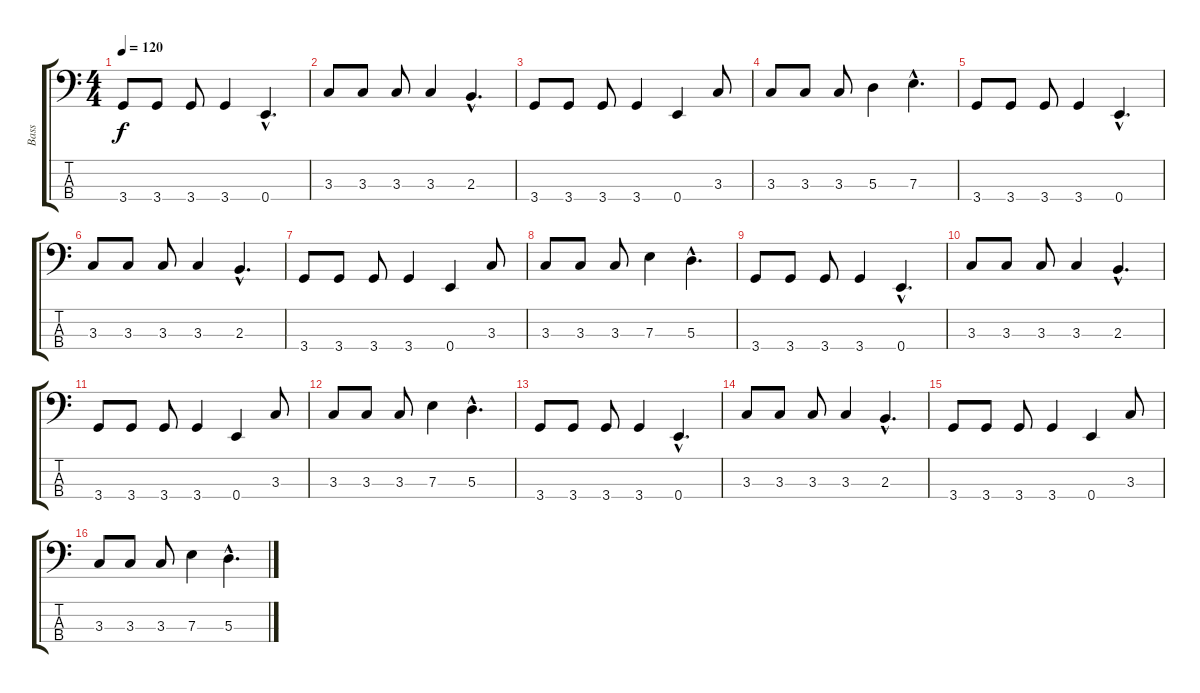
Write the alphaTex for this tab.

\track ("Bass" "Bass") {instrument electricbassfinger}
\staff {score tabs}
\tuning (G2 D2 A1 E1) {hide}
\ts (4 4)
\tempo 120
\clef f4
\ks c
3.4.8{dy f volume 16 instrument electricbassfinger} 3.4.8 3.4.8 3.4.4 0.4{hac}.4{d} |
3.3.8 3.3.8 3.3.8 3.3.4 2.3{hac}.4{d} |
3.4.8 3.4.8 3.4.8 3.4.4 0.4.4 3.3.8 |
3.3.8 3.3.8 3.3.8 5.3.4 7.3{hac}.4{d} |
3.4.8 3.4.8 3.4.8 3.4.4 0.4{hac}.4{d} |
3.3.8 3.3.8 3.3.8 3.3.4 2.3{hac}.4{d} |
3.4.8 3.4.8 3.4.8 3.4.4 0.4.4 3.3.8 |
3.3.8 3.3.8 3.3.8 7.3.4 5.3{hac}.4{d} |
3.4.8 3.4.8 3.4.8 3.4.4 0.4{hac}.4{d} |
3.3.8 3.3.8 3.3.8 3.3.4 2.3{hac}.4{d} |
3.4.8 3.4.8 3.4.8 3.4.4 0.4.4 3.3.8 |
3.3.8 3.3.8 3.3.8 7.3.4 5.3{hac}.4{d} |
3.4.8 3.4.8 3.4.8 3.4.4 0.4{hac}.4{d} |
3.3.8 3.3.8 3.3.8 3.3.4 2.3{hac}.4{d} |
3.4.8 3.4.8 3.4.8 3.4.4 0.4.4 3.3.8 |
3.3.8 3.3.8 3.3.8 7.3.4 5.3{hac}.4{d}
